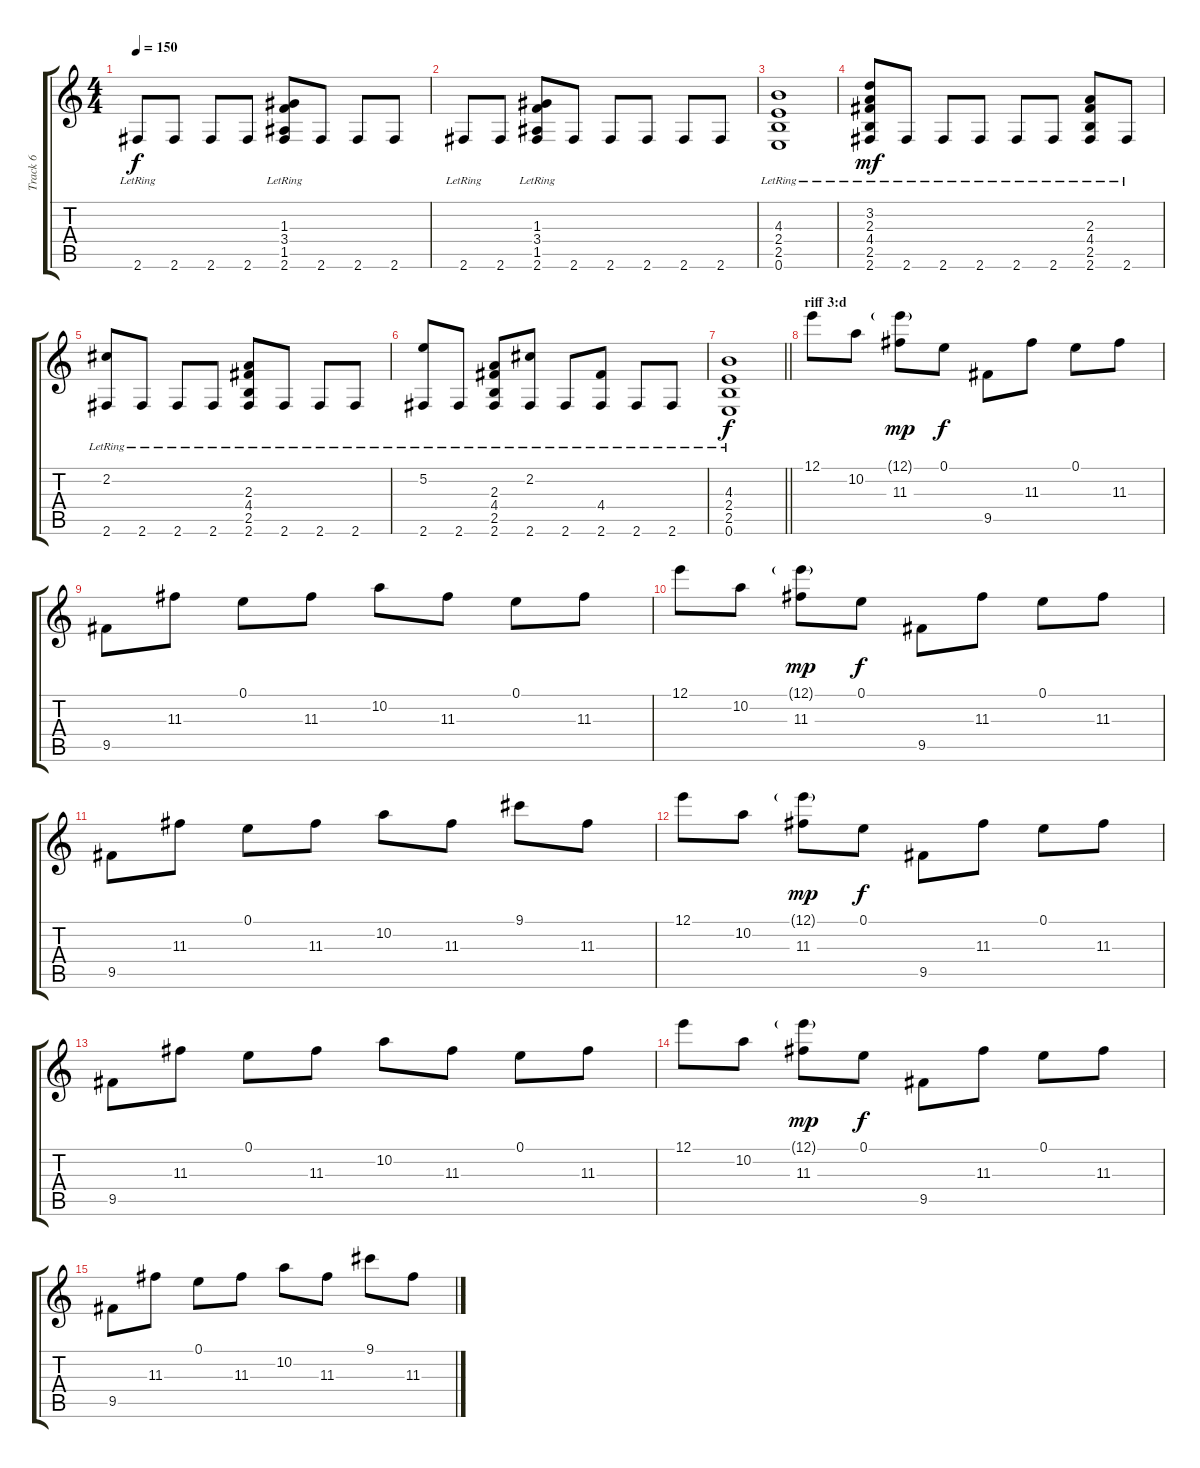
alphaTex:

\track ("Track 6" "Track 6") {instrument electricguitarjazz}
\staff {score tabs}
\tuning (E4 B3 G3 D3 A2 E2) {hide}
\ts (4 4)
\tempo 150
\clef g2
\ks c
2.6{lr}.8{dy f} 2.6.8 2.6.8 2.6.8 (1.3{lr} 3.4{lr} 1.5{lr} 2.6{lr}).8 2.6.8 2.6.8 2.6.8 |
2.6{lr}.8 2.6.8 (1.3{lr} 3.4{lr} 1.5{lr} 2.6{lr}).8 2.6.8 2.6.8 2.6.8 2.6.8 2.6.8 |
(4.3{lr} 2.4{lr} 2.5 0.6{lr}).1 |
(3.2{lr} 2.3{lr} 4.4{lr} 2.5{lr} 2.6{lr}).8{dy mf} 2.6{lr}.8 2.6{lr}.8 2.6{lr}.8 2.6{lr}.8 2.6{lr}.8 (2.3{lr} 4.4{lr} 2.5{lr} 2.6{lr}).8 2.6{lr}.8 |
(2.2{lr} 2.6{lr}).8 2.6{lr}.8 2.6{lr}.8 2.6{lr}.8 (2.3{lr} 4.4{lr} 2.5{lr} 2.6{lr}).8 2.6{lr}.8 2.6{lr}.8 2.6{lr}.8 |
(5.2{lr} 2.6{lr}).8 2.6{lr}.8 (2.3{lr} 4.4{lr} 2.5{lr} 2.6{lr}).8 (2.2{lr} 2.6{lr}).8 2.6{lr}.8 (4.4{lr} 2.6{lr}).8 2.6{lr}.8 2.6{lr}.8 |
\barLineRight lightlight
(4.3{lr} 2.4{lr} 2.5 0.6{lr}).1{dy f} |
\section ("" "riff 3:d")
12.1.8{instrument pad3polysynth} 10.2.8 (12.1{g} 11.3).8{dy mp} 0.1.8{dy f} 9.5.8 11.3.8 0.1.8 11.3.8 |
9.5.8 11.3.8 0.1.8 11.3.8 10.2.8 11.3.8 0.1.8 11.3.8 |
12.1.8 10.2.8 (12.1{g} 11.3).8{dy mp} 0.1.8{dy f} 9.5.8 11.3.8 0.1.8 11.3.8 |
9.5.8 11.3.8 0.1.8 11.3.8 10.2.8 11.3.8 9.1.8 11.3.8 |
12.1.8 10.2.8 (12.1{g} 11.3).8{dy mp} 0.1.8{dy f} 9.5.8 11.3.8 0.1.8 11.3.8 |
9.5.8 11.3.8 0.1.8 11.3.8 10.2.8 11.3.8 0.1.8 11.3.8 |
12.1.8 10.2.8 (12.1{g} 11.3).8{dy mp} 0.1.8{dy f} 9.5.8 11.3.8 0.1.8 11.3.8 |
9.5.8 11.3.8 0.1.8 11.3.8 10.2.8 11.3.8 9.1.8 11.3.8
